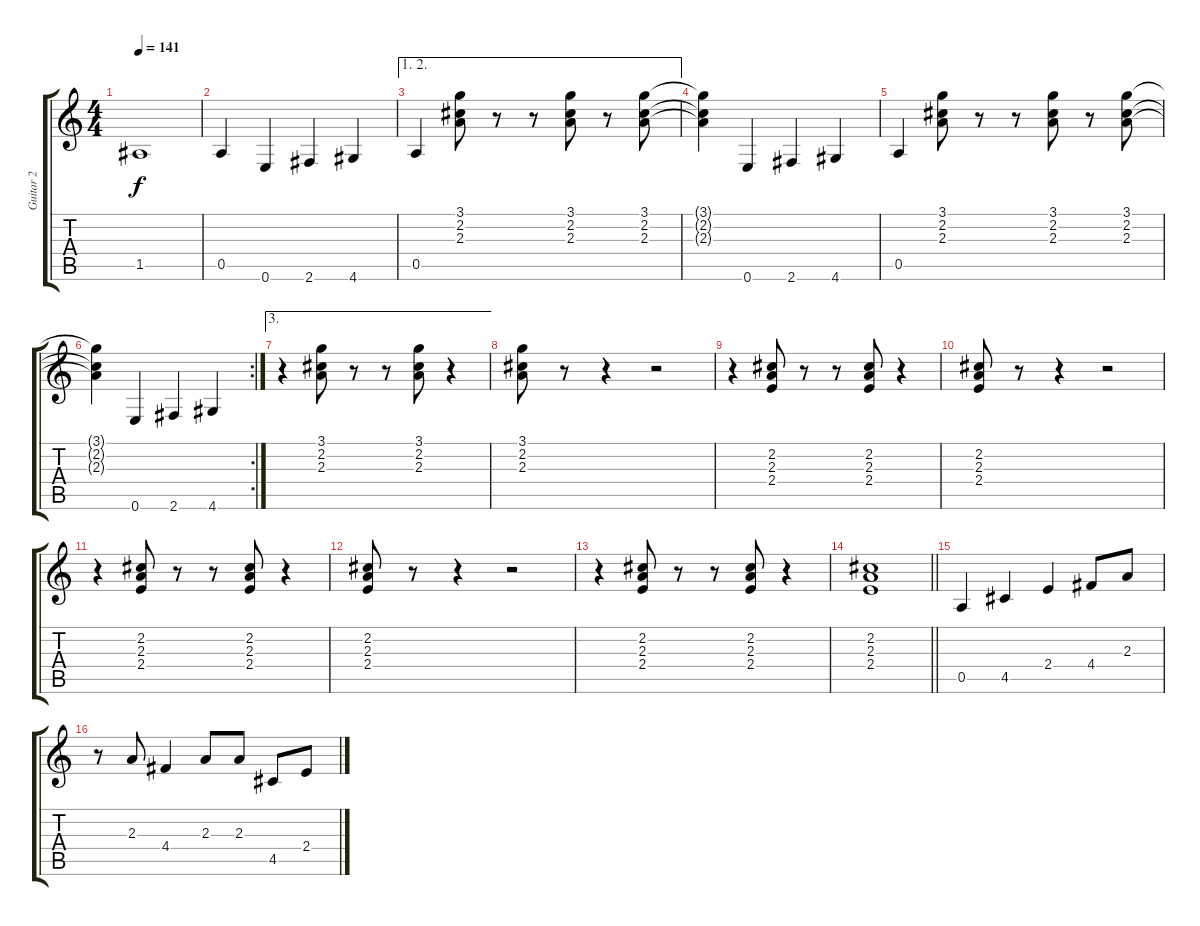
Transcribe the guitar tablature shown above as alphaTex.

\track ("Guitar 2" "Guitar 2") {instrument overdrivenguitar}
\staff {score tabs}
\tuning (E4 B3 G3 D3 A2 E2) {hide}
\ts (4 4)
\tempo 141
\clef g2
\ks c
1.5.1{dy f} |
0.5.4 0.6.4 2.6.4 4.6.4 |
\ae (1 2)
0.5.4 (3.1 2.2 2.3).8 r.8 r.8 (3.1 2.2 2.3).8 r.8 (3.1 2.2 2.3).8 |
(3.1{t} 2.2{t} 2.3{t}).4 0.6.4 2.6.4 4.6.4 |
0.5.4 (3.1 2.2 2.3).8 r.8 r.8 (3.1 2.2 2.3).8 r.8 (3.1 2.2 2.3).8 |
\rc 2
(3.1{t} 2.2{t} 2.3{t}).4 0.6.4 2.6.4 4.6.4 |
\ae 3
r.4 (3.1 2.2 2.3).8 r.8 r.8 (3.1 2.2 2.3).8 r.4 |
(3.1 2.2 2.3).8 r.8 r.4 r.2 |
r.4 (2.2 2.3 2.4).8 r.8 r.8 (2.2 2.3 2.4).8 r.4 |
(2.2 2.3 2.4).8 r.8 r.4 r.2 |
r.4 (2.2 2.3 2.4).8 r.8 r.8 (2.2 2.3 2.4).8 r.4 |
(2.2 2.3 2.4).8 r.8 r.4 r.2 |
r.4 (2.2 2.3 2.4).8 r.8 r.8 (2.2 2.3 2.4).8 r.4 |
\barLineRight lightlight
(2.2 2.3 2.4).1 |
0.5.4 4.5.4 2.4.4 4.4.8 2.3.8 |
r.8 2.3.8 4.4.4 2.3.8 2.3.8 4.5.8 2.4.8
